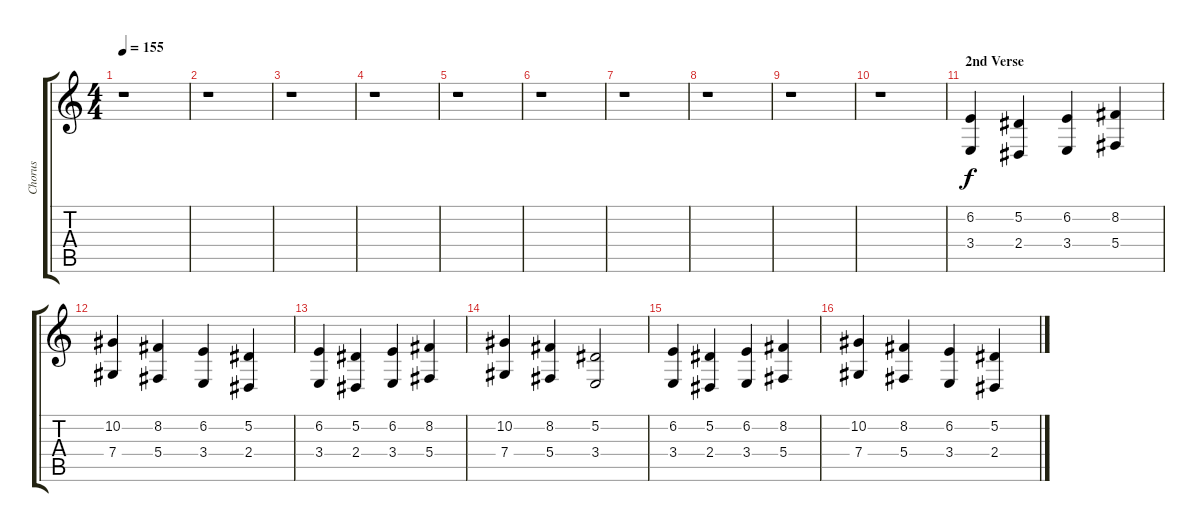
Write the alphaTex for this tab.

\track ("Chorus" "Chorus") {instrument voiceoohs}
\staff {score tabs}
\tuning (Eb4 Bb3 Gb3 Db3 Ab2 Eb2) {hide}
\ts (4 4)
\tempo 155
\clef g2
\ks c
r.1{dy f} |
r.1 |
r.1 |
r.1 |
r.1 |
r.1 |
r.1 |
r.1 |
r.1 |
r.1 |
\section ("" "2nd Verse")
(6.2 3.4).4{volume 9 instrument lead6voice} (5.2 2.4).4 (6.2 3.4).4 (8.2 5.4).4 |
(10.2 7.4).4 (8.2 5.4).4 (6.2 3.4).4 (5.2 2.4).4 |
(6.2 3.4).4 (5.2 2.4).4 (6.2 3.4).4 (8.2 5.4).4 |
(10.2 7.4).4 (8.2 5.4).4 (5.2 3.4).2 |
(6.2 3.4).4{volume 10 instrument lead6voice} (5.2 2.4).4 (6.2 3.4).4 (8.2 5.4).4 |
(10.2 7.4).4 (8.2 5.4).4 (6.2 3.4).4 (5.2 2.4).4
